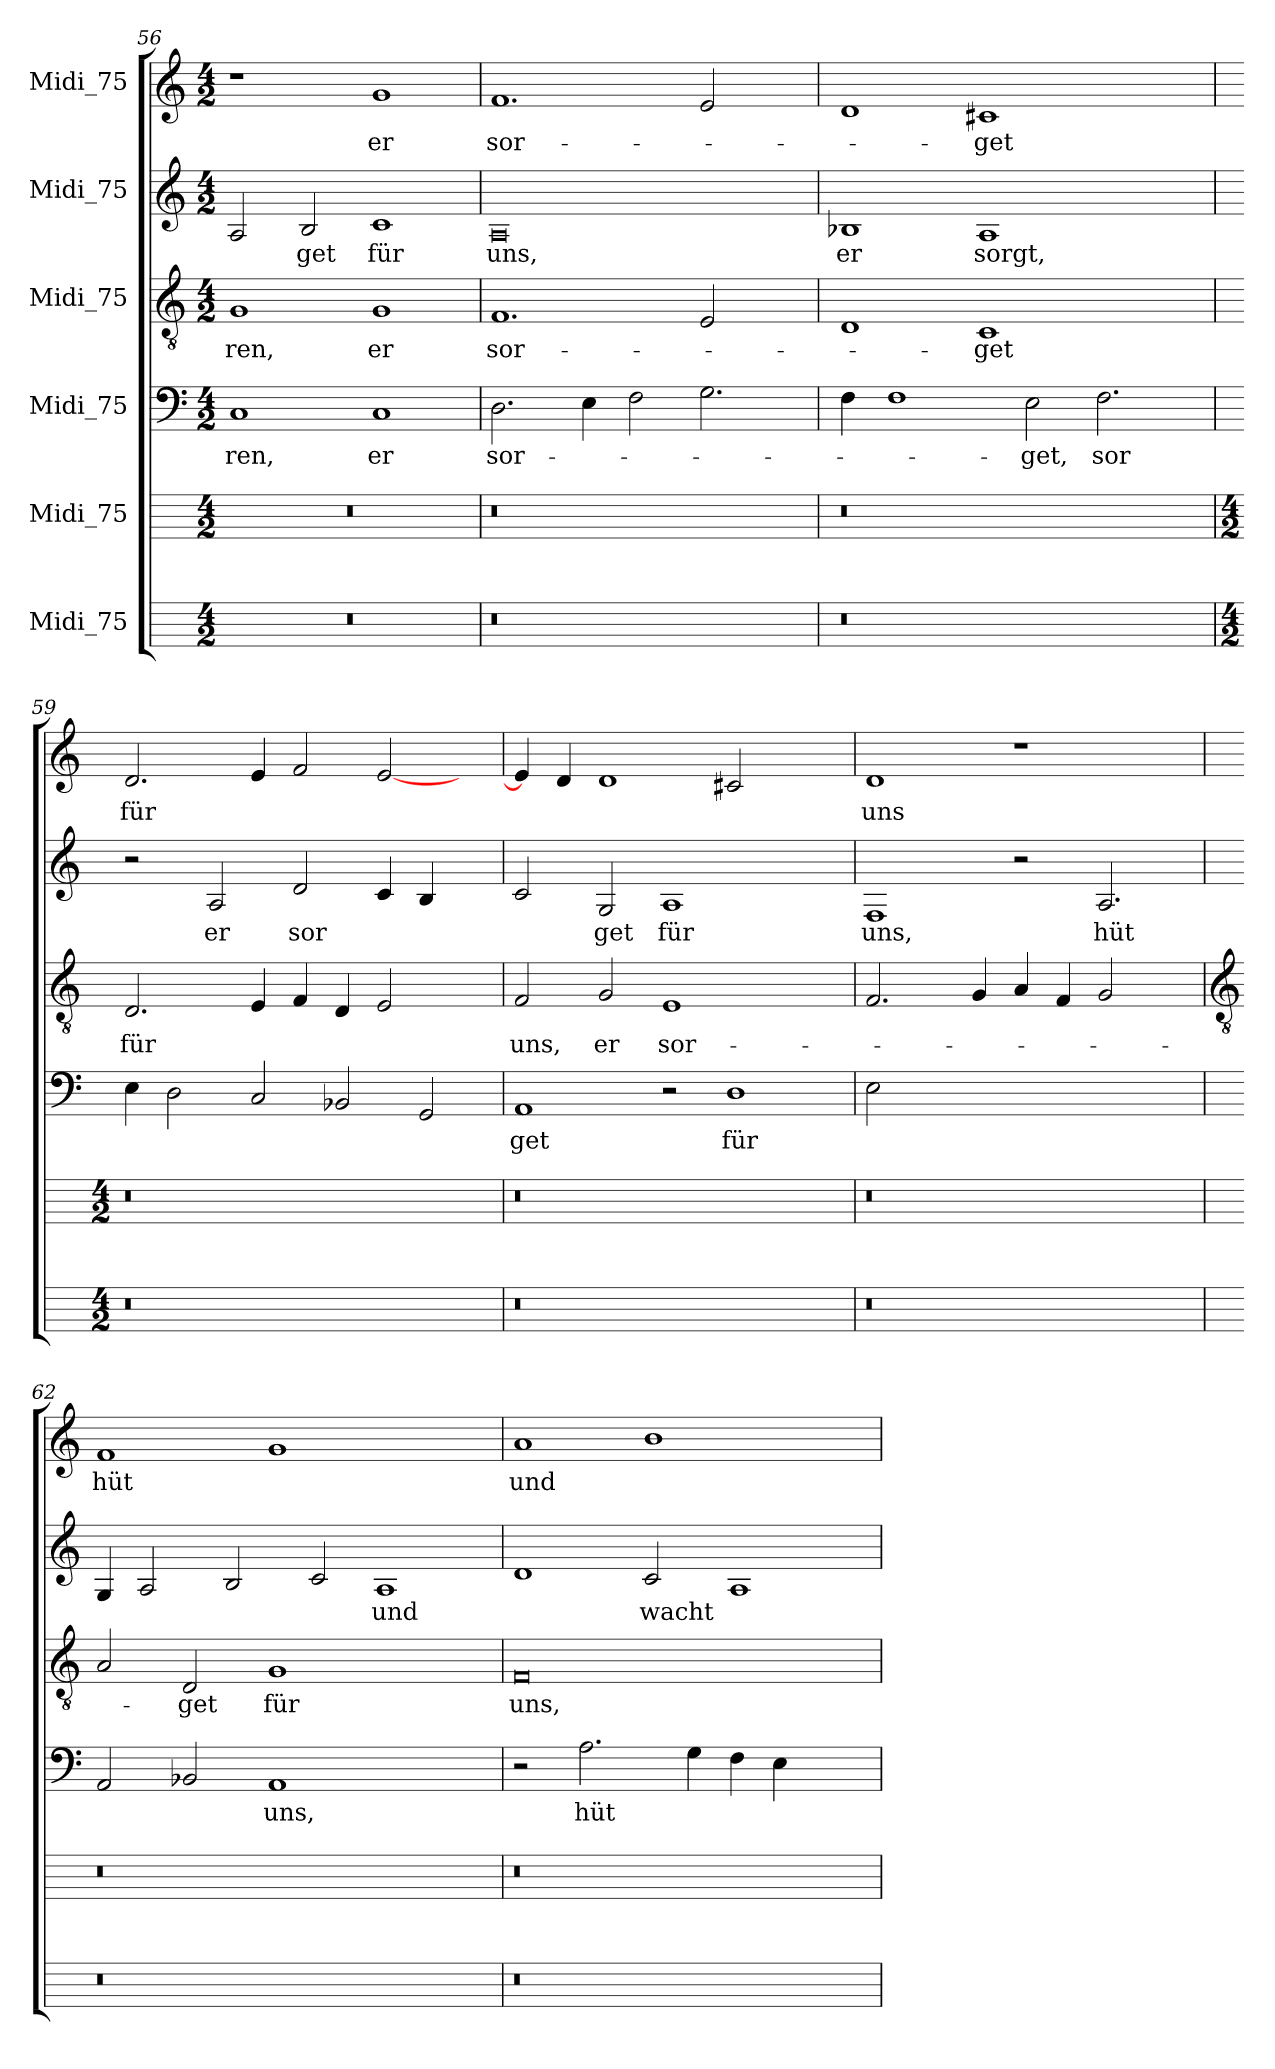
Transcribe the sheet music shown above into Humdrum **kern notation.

**kern	**kern	**kern	**text	**kern	**text	**kern	**text	**kern	**text
*part6	*part5	*part4	*part4	*part3	*part3	*part2	*part2	*part1	*part1
*staff6	*staff5	*staff4	*staff4	*staff3	*staff3	*staff2	*staff2	*staff1	*staff1
*I"Midi_75	*I"Midi_75	*I"Midi_75	*	*I"Midi_75	*	*I"Midi_75	*	*I"Midi_75	*
!!LO:LB:g=z
*	*	*clefF4	*	*clefGv2	*	*clefG2	*	*clefG2	*
*	*	*k[]	*	*k[]	*	*k[]	*	*k[]	*
*	*	*C:	*	*C:	*	*C:	*	*C:	*
*M4/2	*M4/2	*M4/2	*	*M4/2	*	*M4/2	*	*M4/2	*
=56	=56	=56	=56	=56	=56	=56	=56	=56	=56
!	!	!	!LO:LY:b	!	!LO:LY:b	!	!	!	!
0r	0r	1C	-ren,	1G	-ren,	2A	.	1r	.
!	!	!	!	!	!	!	!LO:LY:b	!	!
.	.	.	.	.	.	2B	-get	.	.
!	!	!	!LO:LY:b	!	!LO:LY:b	!	!LO:LY:b	!	!LO:LY:b
.	.	1C	er	1G	er	1c	für	1g	er
=57	=57	=57	=57	=57	=57	=57	=57	=57	=57
!	!	!	!LO:LY:b	!	!LO:LY:b	!	!LO:LY:b	!	!LO:LY:b
0r	0r	2.D	sor-	1.F	sor-	0A	uns,	1.f	sor-
.	.	4E	.	.	.	.	.	.	.
.	.	2F	.	.	.	.	.	.	.
.	.	2.G	.	2E	.	.	.	2e	.
4ryy	4ryy	.	.	4ryy	.	4ryy	.	4ryy	.
=58	=58	=58	=58	=58	=58	=58	=58	=58	=58
!	!	!	!	!	!	!	!LO:LY:b	!	!
0r	0r	4F	.	1D	.	1B-X	er	1d	.
.	.	1F	.	.	.	.	.	.	.
!	!	!	!	!	!LO:LY:b	!	!LO:LY:b	!	!LO:LY:b
.	.	.	.	1C	-get	1A	sorgt,	1c#X	-get
!	!	!	!LO:LY:b	!	!	!	!	!	!
.	.	2E	-get,	.	.	.	.	.	.
!	!	!	!LO:LY:b	!	!	!	!	!	!
.	.	2.F	sor	.	.	.	.	.	.
2ryy	2ryy	.	.	2ryy	.	2ryy	.	2ryy	.
!!LO:LB:g=z
=59	=59	=59	=59	=59	=59	=59	=59	=59	=59
*M4/2	*M4/2	*	*	*	*	*	*	*	*
!	!	!	!	!	!LO:LY:b	!	!	!	!LO:LY:b
0r	0r	4E	.	2.D	für	2r	.	2.d	für
.	.	2D	.	.	.	.	.	.	.
!	!	!	!	!	!	!	!LO:LY:b	!	!
.	.	.	.	.	.	2A	er	.	.
.	.	2C	.	4E	.	.	.	4e	.
!	!	!	!	!	!	!	!LO:LY:b	!	!
.	.	.	.	4F	.	2d	sor	2f	.
.	.	2BB-X	.	4D	.	.	.	.	.
.	.	.	.	2E	.	4c	.	[2e	.
.	.	2GG	.	.	.	4B	.	.	.
4ryy	4ryy	.	.	4ryy	.	4ryy	.	4ryy	.
!!LO:LB:g=z
=60	=60	=60	=60	=60	=60	=60	=60	=60	=60
!	!	!	!LO:LY:b	!	!LO:LY:b	!	!	!	!
0r	0r	1AA	get	2F	uns,	2c	.	4e]	.
.	.	.	.	.	.	.	.	4d	.
!	!	!	!	!	!LO:LY:b	!	!LO:LY:b	!	!
.	.	.	.	2G	er	2G	get	1d	.
!	!	!	!	!	!LO:LY:b	!	!LO:LY:b	!	!
.	.	2r	.	1E	sor-	1A	für	.	.
!	!	!	!LO:LY:b	!	!	!	!	!	!
.	.	1D	für	.	.	.	.	2c#X	.
2ryy	2ryy	.	.	2ryy	.	2ryy	.	2ryy	.
=61	=61	=61	=61	=61	=61	=61	=61	=61	=61
!	!	!	!	!	!	!	!LO:LY:b	!	!LO:LY:b
0r	0r	2E	.	2.F	.	1F	uns,	1d	uns
.	.	1..ryy	.	.	.	.	.	.	.
.	.	.	.	4G	.	.	.	.	.
.	.	.	.	4A	.	2r	.	1r	.
.	.	.	.	4F	.	.	.	.	.
!	!	!	!	!	!	!	!LO:LY:b	!	!
.	.	.	.	2G	.	2.A	hüt	.	.
4ryy	4ryy	.	.	4ryy	.	.	.	4ryy	.
!!LO:LB:g=z
=62	=62	=62	=62	=62	=62	=62	=62	=62	=62
*	*	*	*	*clefGv2	*	*	*	*	*
!	!	!	!	!	!	!	!	!	!LO:LY:b
0r	0r	2AA	.	2A	.	4G	.	1f	hüt
.	.	.	.	.	.	2A	.	.	.
!	!	!	!	!	!LO:LY:b	!	!	!	!
.	.	2BB-X	.	2D	-get	.	.	.	.
.	.	.	.	.	.	2B	.	.	.
!	!	!	!LO:LY:b	!	!LO:LY:b	!	!	!	!
.	.	1AA	uns,	1G	für	.	.	1g	.
.	.	.	.	.	.	2c	.	.	.
!	!	!	!	!	!	!	!LO:LY:b	!	!
.	.	.	.	.	.	1A	und	.	.
2.ryy	2.ryy	2.ryy	.	2.ryy	.	.	.	2.ryy	.
=63	=63	=63	=63	=63	=63	=63	=63	=63	=63
!	!	!	!	!	!LO:LY:b	!	!	!	!LO:LY:b
0r	0r	2r	.	0F	uns,	1d	.	1a	und
!	!	!	!LO:LY:b	!	!	!	!	!	!
.	.	2.A	hüt	.	.	.	.	.	.
!	!	!	!	!	!	!	!LO:LY:b	!	!
.	.	.	.	.	.	2c	wacht	1b	.
.	.	4G	.	.	.	.	.	.	.
.	.	4F	.	.	.	1A	.	.	.
.	.	4E	.	.	.	.	.	.	.
2ryy	2ryy	2ryy	.	2ryy	.	.	.	2ryy	.
=	=	=	=	=	=	=	=	=	=
*-	*-	*-	*-	*-	*-	*-	*-	*-	*-
